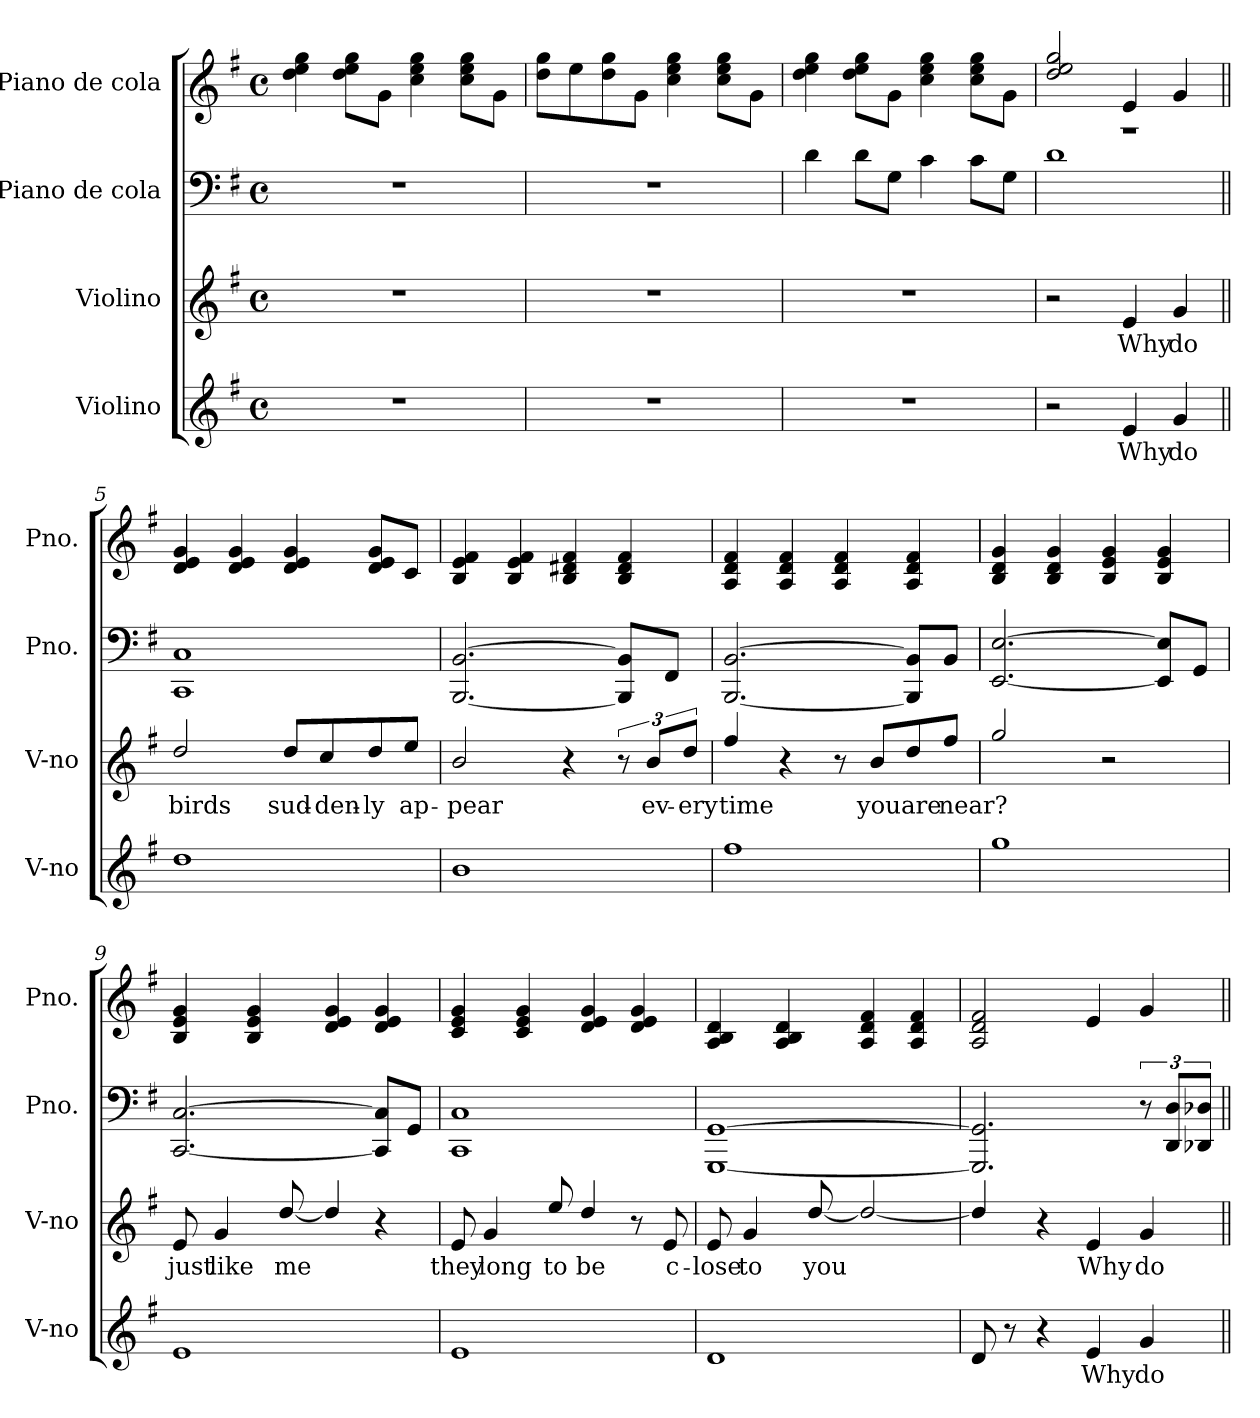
**kern	**text	**kern	**text	**kern	**kern
*part4	*part4	*part3	*part3	*part2	*part1
*staff4	*staff4	*staff3	*staff3	*staff2	*staff1
*I"Violino	*	*I"Violino	*	*I"Piano de cola	*I"Piano de cola
*I'V-no	*	*I'V-no	*	*I'Pno.	*I'Pno.
*clefG2	*	*clefG2	*	*clefF4	*clefG2
*k[f#]	*	*k[f#]	*	*k[f#]	*k[f#]
*M4/4	*	*M4/4	*	*M4/4	*M4/4
*met(c)	*	*met(c)	*	*met(c)	*met(c)
*MM90	*	*MM90	*	*MM90	*MM90
=1	=1	=1	=1	=1	=1
1r	.	1r	.	1r	4dd\ 4ee\ 4gg\
.	.	.	.	.	8dd\ 8ee\ 8gg\L
.	.	.	.	.	8g\J
.	.	.	.	.	4cc\ 4ee\ 4gg\
.	.	.	.	.	8cc\ 8ee\ 8gg\L
.	.	.	.	.	8g\J
=2	=2	=2	=2	=2	=2
1r	.	1r	.	1r	8dd\ 8gg\L
.	.	.	.	.	8ee\
.	.	.	.	.	8dd\ 8gg\
.	.	.	.	.	8g\J
.	.	.	.	.	4cc\ 4ee\ 4gg\
.	.	.	.	.	8cc\ 8ee\ 8gg\L
.	.	.	.	.	8g\J
=3	=3	=3	=3	=3	=3
1r	.	1r	.	4d\	4dd\ 4ee\ 4gg\
.	.	.	.	8d\L	8dd\ 8ee\ 8gg\L
.	.	.	.	8G\J	8g\J
.	.	.	.	4c\	4cc\ 4ee\ 4gg\
.	.	.	.	8c\L	8cc\ 8ee\ 8gg\L
.	.	.	.	8G\J	8g\J
=4	=4	=4	=4	=4	=4
*	*	*	*	*	*^
2r	.	2r	.	1d	2dd/ 2ee/ 2gg/	1r
!	!LO:LY:b	!	!LO:LY:b	!	!	!
4e/	Why	4e/	Why	.	4e/	.
!	!LO:LY:b	!	!LO:LY:b	!	!	!
4g/	do	4g/	do	.	4g/	.
*	*	*	*	*	*v	*v
!!LO:LB:g=z
=5||	=5||	=5||	=5||	=5||	=5||
!	!	!	!LO:LY:b	!	!
1dd	.	2dd/	birds	1CC 1C	4d/ 4e/ 4g/
.	.	.	.	.	4d/ 4e/ 4g/
!	!	!	!LO:LY:b	!	!
.	.	8dd/L	sud-	.	4d/ 4e/ 4g/
!	!	!	!LO:LY:b	!	!
.	.	8cc/	-den-	.	.
!	!	!	!LO:LY:b	!	!
.	.	8dd/	-ly	.	8d/ 8e/ 8g/L
!	!	!	!LO:LY:b	!	!
.	.	8ee/J	ap-	.	8c/J
=6	=6	=6	=6	=6	=6
!	!	!	!LO:LY:b	!	!
1b	.	2b/	-pear	[2.BBB/ [2.BB/	4B/ 4e/ 4f#/
.	.	.	.	.	4B/ 4e/ 4f#/
.	.	4r	.	.	4B/ 4d#X/ 4f#/
.	.	12r	.	8BBB/] 8BB/]L	4B/ 4d#/ 4f#/
!	!	!	!LO:LY:b	!	!
.	.	12b/L	ev-	.	.
.	.	.	.	8FF#/J	.
!	!	!	!LO:LY:b	!	!
.	.	12dd/J	ery	.	.
=7	=7	=7	=7	=7	=7
!	!	!	!LO:LY:b	!	!
1ff#	.	4ff#/	time	[2.BBB/ [2.BB/	4A/ 4d/ 4f#/
.	.	4r	.	.	4A/ 4d/ 4f#/
.	.	8r	.	.	4A/ 4d/ 4f#/
!	!	!	!LO:LY:b	!	!
.	.	8b/L	you	.	.
!	!	!	!LO:LY:b	!	!
.	.	8dd/	are	8BBB/] 8BB/]L	4A/ 4d/ 4f#/
!	!	!	!LO:LY:b	!	!
.	.	8ff#/J	near?	8BB/J	.
=8	=8	=8	=8	=8	=8
1gg	.	2gg/	.	[2.EE/ [2.E/	4B/ 4d/ 4g/
.	.	.	.	.	4B/ 4d/ 4g/
.	.	2r	.	.	4B/ 4e/ 4g/
.	.	.	.	8EE/] 8E/]L	4B/ 4e/ 4g/
.	.	.	.	8GG/J	.
!!LO:LB:g=z
=9	=9	=9	=9	=9	=9
!	!	!	!LO:LY:b	!	!
1e	.	8e/	just	[2.CC/ [2.C/	4B/ 4e/ 4g/
!	!	!	!LO:LY:b	!	!
.	.	4g/	like	.	.
.	.	.	.	.	4B/ 4e/ 4g/
!	!	!	!LO:LY:b	!	!
.	.	[8dd/	me	.	.
.	.	4dd/]	.	.	4d/ 4e/ 4g/
.	.	4r	.	8CC/] 8C/]L	4d/ 4e/ 4g/
.	.	.	.	8GG/J	.
=10	=10	=10	=10	=10	=10
!	!	!	!LO:LY:b	!	!
1e	.	8e/	they	1CC 1C	4c/ 4e/ 4g/
!	!	!	!LO:LY:b	!	!
.	.	4g/	long	.	.
.	.	.	.	.	4c/ 4e/ 4g/
!	!	!	!LO:LY:b	!	!
.	.	8ee/	to	.	.
!	!	!	!LO:LY:b	!	!
.	.	4dd/	be	.	4d/ 4e/ 4g/
.	.	8r	.	.	4d/ 4e/ 4g/
!	!	!	!LO:LY:b	!	!
.	.	8e/	c-	.	.
=11	=11	=11	=11	=11	=11
!	!	!	!LO:LY:b	!	!
1d	.	8e/	-lose	[1GGG [1GG	4A/ 4B/ 4d/
!	!	!	!LO:LY:b	!	!
.	.	4g/	to	.	.
.	.	.	.	.	4A/ 4B/ 4d/
!	!	!	!LO:LY:b	!	!
.	.	[8dd/	-you	.	.
.	.	2dd/_	.	.	4A/ 4d/ 4f#/
.	.	.	.	.	4A/ 4d/ 4f#/
=12	=12	=12	=12	=12	=12
8d/	.	4dd/]	.	2.GGG/] 2.GG/]	2A/ 2d/ 2f#/
8r	.	.	.	.	.
4r	.	4r	.	.	.
!	!LO:LY:b	!	!LO:LY:b	!	!
4e/	Why	4e/	Why	.	4e/
!	!LO:LY:b	!	!LO:LY:b	!	!
4g/	do	4g/	do	12r	4g/
.	.	.	.	12DD/ 12D/L	.
.	.	.	.	12DD-X/ 12D-X/J	.
=||	=||	=||	=||	=||	=||
*-	*-	*-	*-	*-	*-
